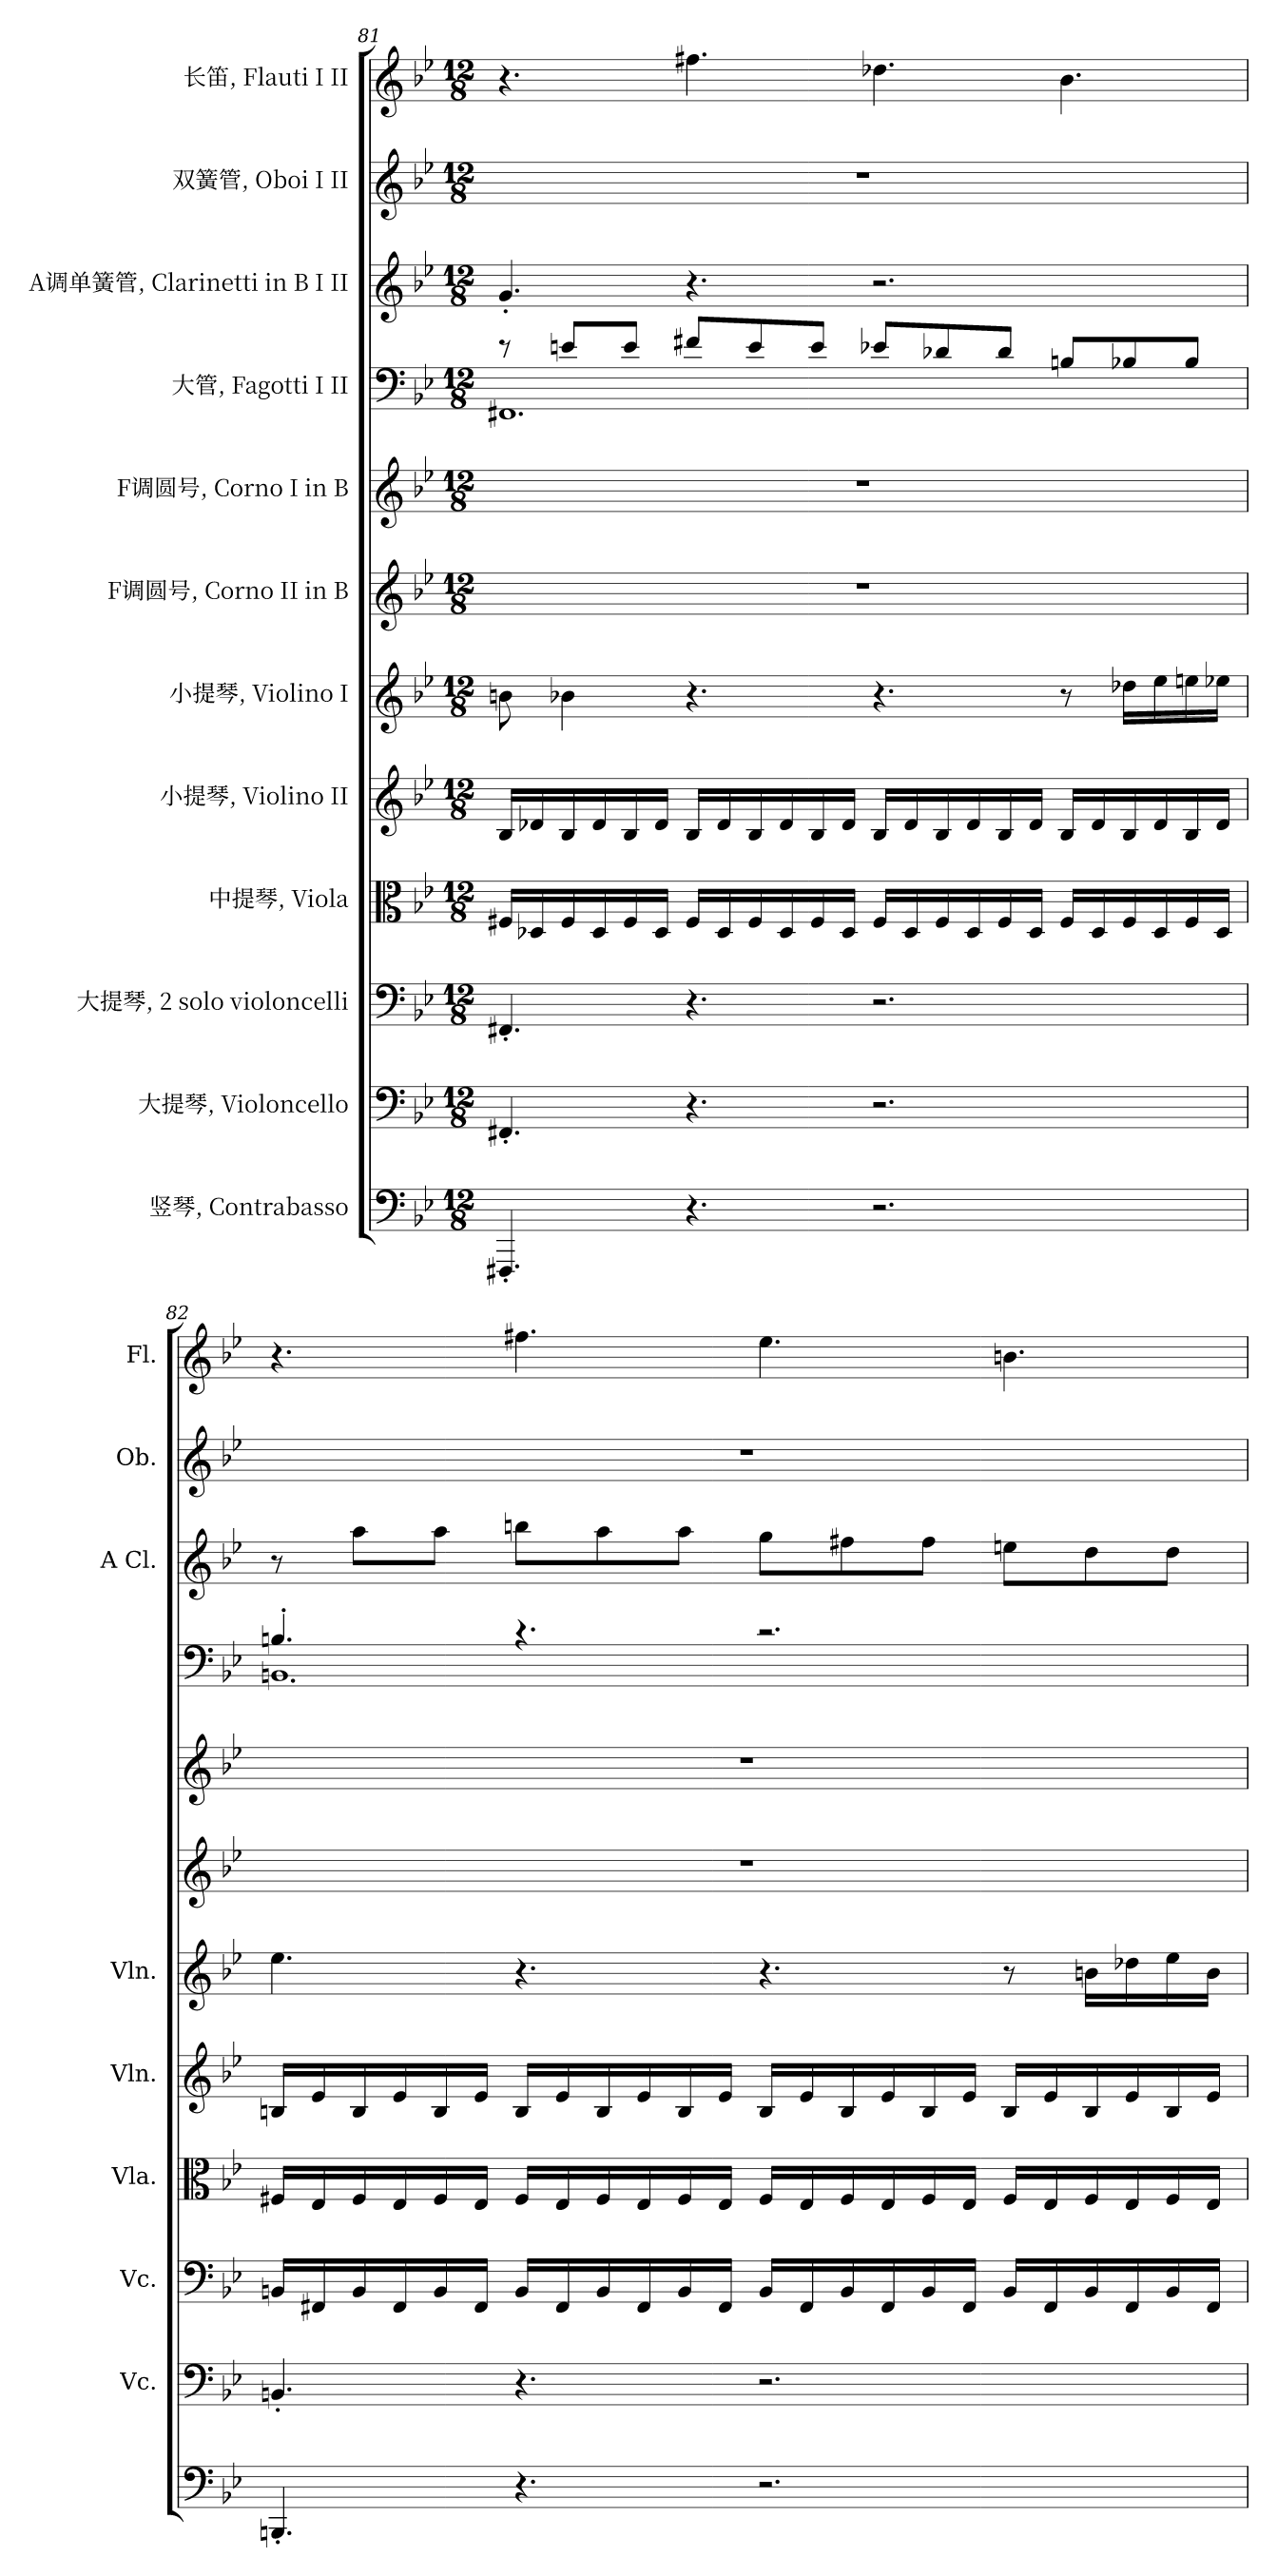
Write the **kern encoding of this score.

**kern	**kern	**kern	**kern	**kern	**kern	**kern	**kern	**kern	**kern	**kern	**kern
*part12	*part11	*part10	*part9	*part8	*part7	*part6	*part5	*part4	*part3	*part2	*part1
*staff12	*staff11	*staff10	*staff9	*staff8	*staff7	*staff6	*staff5	*staff4	*staff3	*staff2	*staff1
*I"竖琴, Contrabasso	*I"大提琴, Violoncello	*I"大提琴, 2 solo violoncelli	*I"中提琴, Viola	*I"小提琴, Violino II	*I"小提琴, Violino I	*I"F调圆号, Corno II in B	*I"F调圆号, Corno I in B	*I"大管, Fagotti I II	*I"A调单簧管, Clarinetti in B I II	*I"双簧管, Oboi I II	*I"长笛, Flauti I II
*	*I'Vc.	*I'Vc.	*I'Vla.	*I'Vln.	*I'Vln.	*	*	*	*I'A Cl.	*I'Ob.	*I'Fl.
!!LO:PB:g=z
*clefF4	*clefF4	*clefF4	*clefC3	*clefG2	*clefG2	*clefG2	*clefG2	*clefF4	*clefG2	*clefG2	*clefG2
*	*	*	*	*	*	*ITrd4c7	*ITrd4c7	*	*ITrd2c3	*	*
*k[b-e-]	*k[b-e-]	*k[b-e-]	*k[b-e-]	*k[b-e-]	*k[b-e-]	*k[b-e-a-]	*k[b-e-a-]	*k[b-e-]	*k[f#]	*k[b-e-]	*k[b-e-]
*M12/8	*M12/8	*M12/8	*M12/8	*M12/8	*M12/8	*M12/8	*M12/8	*M12/8	*M12/8	*M12/8	*M12/8
*MM58	*MM58	*MM58	*MM58	*MM58	*MM58	*MM58	*MM58	*MM58	*MM58	*MM58	*MM58
=81	=81	=81	=81	=81	=81	=81	=81	=81	=81	=81	=81
*	*	*	*	*	*	*	*	*^	*	*	*
4.FFF#X'/	4.FF#X'/	4.FF#X'/	16F#X/LL	16B-/LL	8bn\	1.r	1.r	8r	1.FF#X	4.e'/	1.r	4.r
.	.	.	16D-X/	16d-X/	.	.	.	.	.	.	.	.
.	.	.	16F#/	16B-/	4b-X\	.	.	8en/L	.	.	.	.
.	.	.	16D-/	16d-/	.	.	.	.	.	.	.	.
.	.	.	16F#/	16B-/	.	.	.	8e/J	.	.	.	.
.	.	.	16D-/JJ	16d-/JJ	.	.	.	.	.	.	.	.
*	*	*	*	*	*	*	*	*	*	*	*	*MM58
4.r	4.r	4.r	16F#/LL	16B-/LL	4.r	.	.	8f#X/L	.	4.r	.	4.ff#X\
.	.	.	16D-/	16d-/	.	.	.	.	.	.	.	.
.	.	.	16F#/	16B-/	.	.	.	8e/	.	.	.	.
.	.	.	16D-/	16d-/	.	.	.	.	.	.	.	.
.	.	.	16F#/	16B-/	.	.	.	8e/J	.	.	.	.
.	.	.	16D-/JJ	16d-/JJ	.	.	.	.	.	.	.	.
*	*	*	*	*	*	*	*	*	*	*	*	*MM58
2.r	2.r	2.r	16F#/LL	16B-/LL	4.r	.	.	8e-X/L	.	2.r	.	4.dd-X\
.	.	.	16D-/	16d-/	.	.	.	.	.	.	.	.
.	.	.	16F#/	16B-/	.	.	.	8d-X/	.	.	.	.
.	.	.	16D-/	16d-/	.	.	.	.	.	.	.	.
.	.	.	16F#/	16B-/	.	.	.	8d-/J	.	.	.	.
.	.	.	16D-/JJ	16d-/JJ	.	.	.	.	.	.	.	.
*	*	*	*	*	*	*	*	*	*	*	*	*MM58
.	.	.	16F#/LL	16B-/LL	8r	.	.	8Bn/L	.	.	.	4.b-\
.	.	.	16D-/	16d-/	.	.	.	.	.	.	.	.
.	.	.	16F#/	16B-/	16dd-X\LL	.	.	8B-X/	.	.	.	.
.	.	.	16D-/	16d-/	16ee-\	.	.	.	.	.	.	.
.	.	.	16F#/	16B-/	16een\	.	.	8B-/J	.	.	.	.
.	.	.	16D-/JJ	16d-/JJ	16ee-X\JJ	.	.	.	.	.	.	.
!!LO:PB:g=z
=82	=82	=82	=82	=82	=82	=82	=82	=82	=82	=82	=82	=82
*	*	*	*	*	*	*	*	*	*	*	*	*MM58
4.BBBn'/	4.BBn'/	16BBn/LL	16F#X/LL	16Bn/LL	4.ee-\	1.r	1.r	4.Bn'/	1.BBn	8r	1.r	4.r
.	.	16FF#X/	16E-/	16e-/	.	.	.	.	.	.	.	.
.	.	16BB/	16F#/	16B/	.	.	.	.	.	8ff#\L	.	.
.	.	16FF#/	16E-/	16e-/	.	.	.	.	.	.	.	.
.	.	16BB/	16F#/	16B/	.	.	.	.	.	8ff#\J	.	.
.	.	16FF#/JJ	16E-/JJ	16e-/JJ	.	.	.	.	.	.	.	.
*	*	*	*	*	*	*	*	*	*	*	*	*MM58
4.r	4.r	16BB/LL	16F#/LL	16B/LL	4.r	.	.	4.r	.	8gg#X\L	.	4.ff#X\
.	.	16FF#/	16E-/	16e-/	.	.	.	.	.	.	.	.
.	.	16BB/	16F#/	16B/	.	.	.	.	.	8ff#\	.	.
.	.	16FF#/	16E-/	16e-/	.	.	.	.	.	.	.	.
.	.	16BB/	16F#/	16B/	.	.	.	.	.	8ff#\J	.	.
.	.	16FF#/JJ	16E-/JJ	16e-/JJ	.	.	.	.	.	.	.	.
*	*	*	*	*	*	*	*	*	*	*	*	*MM58
2.r	2.r	16BB/LL	16F#/LL	16B/LL	4.r	.	.	2.r	.	8ee\L	.	4.ee-\
.	.	16FF#/	16E-/	16e-/	.	.	.	.	.	.	.	.
.	.	16BB/	16F#/	16B/	.	.	.	.	.	8dd#X\	.	.
.	.	16FF#/	16E-/	16e-/	.	.	.	.	.	.	.	.
.	.	16BB/	16F#/	16B/	.	.	.	.	.	8dd#\J	.	.
.	.	16FF#/JJ	16E-/JJ	16e-/JJ	.	.	.	.	.	.	.	.
*	*	*	*	*	*	*	*	*	*	*	*	*MM58
.	.	16BB/LL	16F#/LL	16B/LL	8r	.	.	.	.	8cc#X\L	.	4.bn\
.	.	16FF#/	16E-/	16e-/	.	.	.	.	.	.	.	.
.	.	16BB/	16F#/	16B/	16bn\LL	.	.	.	.	8b\	.	.
.	.	16FF#/	16E-/	16e-/	16dd-X\	.	.	.	.	.	.	.
.	.	16BB/	16F#/	16B/	16ee-\	.	.	.	.	8b\J	.	.
.	.	16FF#/JJ	16E-/JJ	16e-/JJ	16b\JJ	.	.	.	.	.	.	.
*	*	*	*	*	*	*	*	*v	*v	*	*	*
=	=	=	=	=	=	=	=	=	=	=	=
*-	*-	*-	*-	*-	*-	*-	*-	*-	*-	*-	*-
